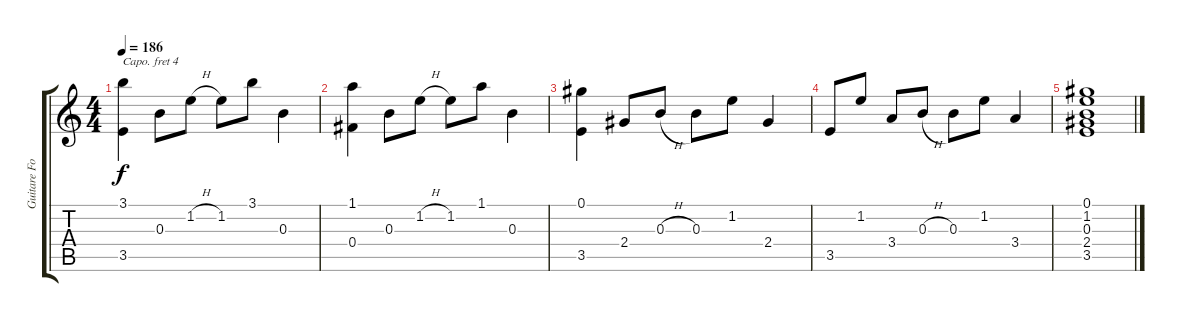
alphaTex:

\track ("Guitare Folk" "Guitare Fo") {instrument acousticguitarsteel}
\staff {score tabs}
\capo 4
\tuning (E4 B3 G3 D3 A2 E2) {hide}
\ts (4 4)
\tempo 186
\clef g2
\ks c
(3.1 3.5).4{dy f} 0.3.8 1.2{h}.8 1.2.8 3.1.8 0.3.4 |
(1.1 0.4).4 0.3.8 1.2{h}.8 1.2.8 1.1.8 0.3.4 |
(0.1 3.5).4 2.4.8 0.3{h}.8 0.3.8 1.2.8 2.4.4 |
3.5.8 1.2.8 3.4.8 0.3{h}.8 0.3.8 1.2.8 3.4.4 |
(0.1 1.2 0.3 2.4 3.5).1
